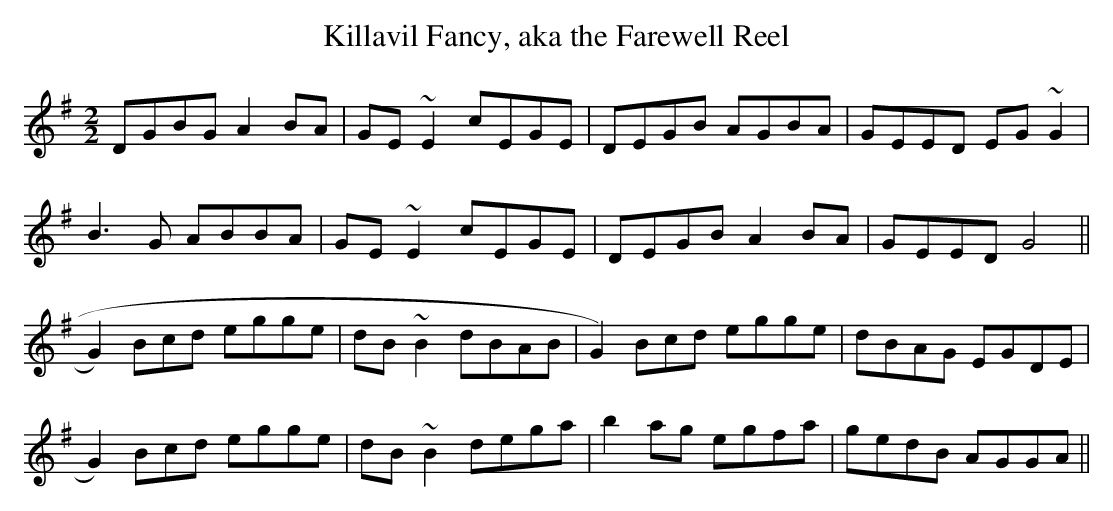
X:1
T:Killavil Fancy, aka the Farewell Reel
M:2/2
L:1/8
K:G
DGBG A2BA|GE~E2 cEGE|DEGB AGBA|GEED EG~G2|
B3G ABBA|GE~E2 cEGE|DEGB A2BA|GEED G4||
G2 3)Bcd egge|dB~B2 dBAB|G2 3)Bcd egge|dBAG EGDE|
G2 3)Bcd egge|dB~B2 dega|b2ag egfa|gedB AGGA||
